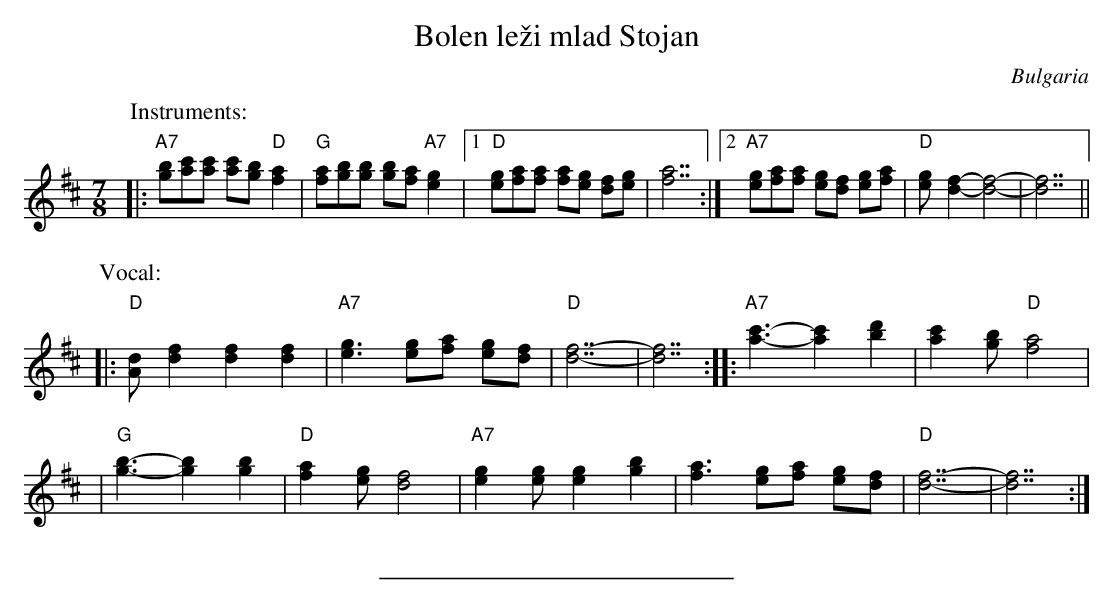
X:1
T: Bolen le\vzi mlad Stojan
O: Bulgaria
M: 7/8
L: 1/8
K: D
P: Instruments:
|: "A7"[bg][c'a][c'a] [c'a][bg] "D"[a2f2] | "G"[af][bg][bg] [bg][af] "A7"[g2e2] \
|1 "D"[ge][af][af] [af][ge] [fd][ge] | [a7f7] \
:|2 "A7"[ge][af][af] [ge][fd] [ge][af] | "D"[ge]-[f2d2]- [f4d4]- | [f7d7] ||
P: Vocal:
|: "D"[dA][f2d2] [f2d2] [f2d2] | "A7"[g3e3] [ge][af] [ge][fd] \
| "D"[f7d7]- | [f7d7] :: "A7"[c'3a3]- [c'2a2] [d'2b2] | [c'2a2][bg] "D"[a4f4] |
| "G"[b3g3]- [b2g2] [b2g2] | "D"[a2f2][ge] [f4d4] \
| "A7"[g2e2][ge] [g2e2] [b2g2] | [a3f3] [ge][af] [ge][fd] | "D"[f7d7]- | [f7d7] :|
